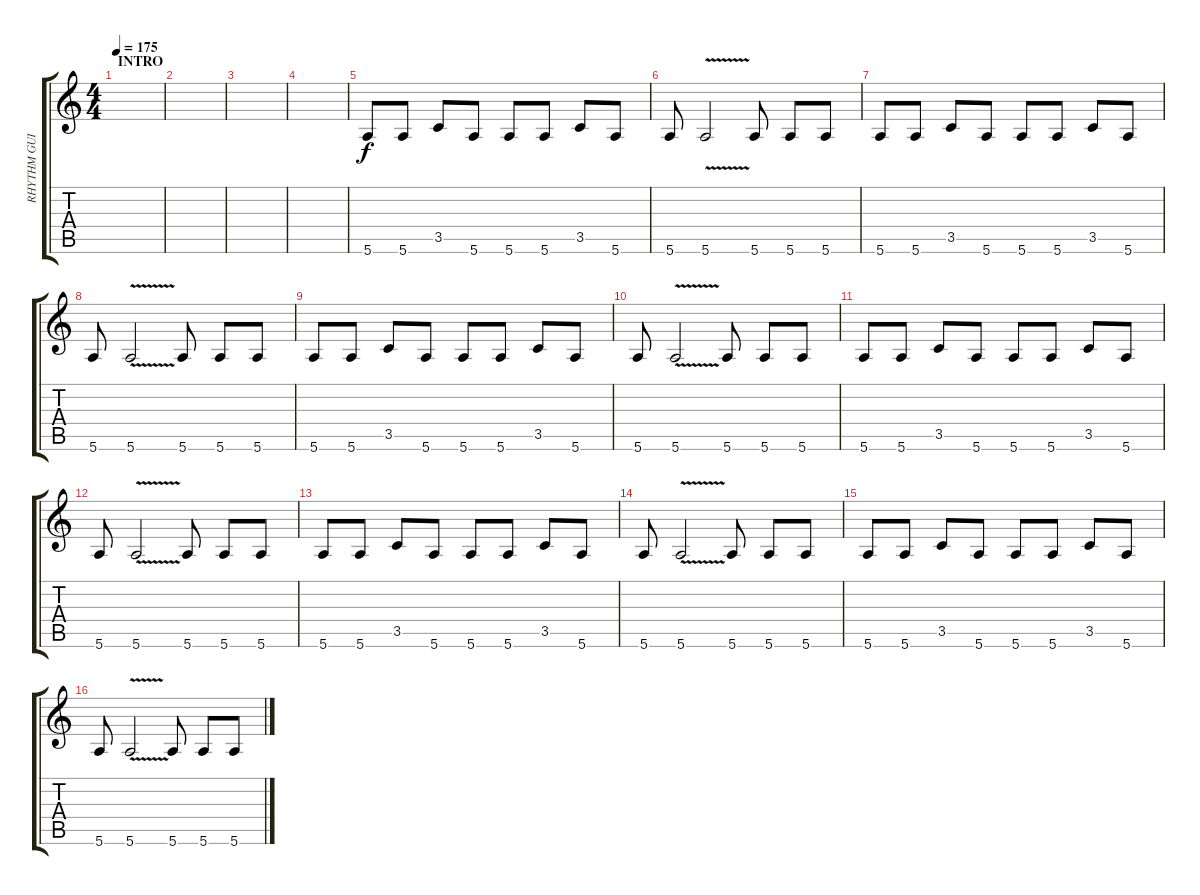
\track ("RHYTHM GUITAR 1" "RHYTHM GUI") {instrument overdrivenguitar}
\staff {score tabs}
\tuning (E4 B3 G3 D3 A2 E2) {hide}
\ts (4 4)
\section ("" "INTRO")
\tempo 175
\clef g2
\ks c
|
|
|
|
5.6.8 5.6.8 3.5.8 5.6.8 5.6.8 5.6.8 3.5.8 5.6.8 |
5.6.8 5.6{v}.2 5.6.8 5.6.8 5.6.8 |
5.6.8 5.6.8 3.5.8 5.6.8 5.6.8 5.6.8 3.5.8 5.6.8 |
5.6.8 5.6{v}.2 5.6.8 5.6.8 5.6.8 |
5.6.8 5.6.8 3.5.8 5.6.8 5.6.8 5.6.8 3.5.8 5.6.8 |
5.6.8 5.6{v}.2 5.6.8 5.6.8 5.6.8 |
5.6.8 5.6.8 3.5.8 5.6.8 5.6.8 5.6.8 3.5.8 5.6.8 |
5.6.8 5.6{v}.2 5.6.8 5.6.8 5.6.8 |
5.6.8 5.6.8 3.5.8 5.6.8 5.6.8 5.6.8 3.5.8 5.6.8 |
5.6.8 5.6{v}.2 5.6.8 5.6.8 5.6.8 |
5.6.8 5.6.8 3.5.8 5.6.8 5.6.8 5.6.8 3.5.8 5.6.8 |
5.6.8 5.6{v}.2 5.6.8 5.6.8 5.6.8
